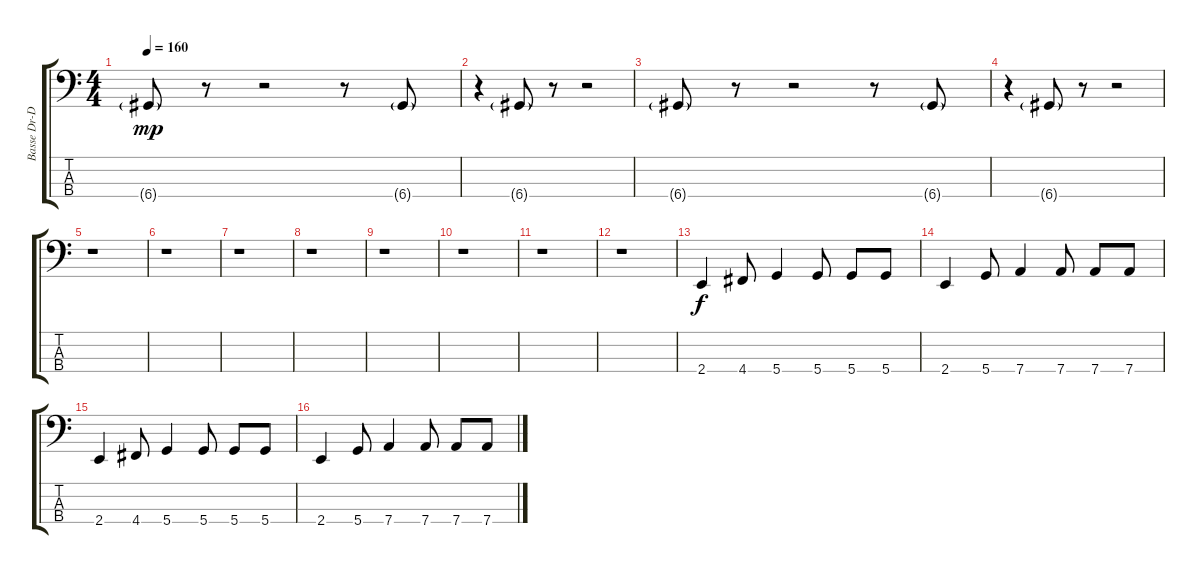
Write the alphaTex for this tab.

\track ("Basse Dr-D" "Basse Dr-D") {instrument electricbasspick}
\staff {score tabs}
\tuning (G2 D2 A1 D1) {hide}
\ts (4 4)
\tempo 160
\clef f4
\ks c
6.4{g}.8{dy mp instrument fx4atmosphere} r.8 r.2 r.8 6.4{g}.8 |
r.4 6.4{g}.8 r.8 r.2 |
6.4{g}.8 r.8 r.2 r.8 6.4{g}.8 |
r.4 6.4{g}.8 r.8 r.2 |
r.1 |
r.1 |
r.1 |
r.1 |
r.1 |
r.1 |
r.1 |
r.1 |
2.4.4{dy f instrument electricbasspick} 4.4.8 5.4.4 5.4.8 5.4.8 5.4.8 |
2.4.4 5.4.8 7.4.4 7.4.8 7.4.8 7.4.8 |
2.4.4 4.4.8 5.4.4 5.4.8 5.4.8 5.4.8 |
2.4.4 5.4.8 7.4.4 7.4.8 7.4.8 7.4.8
